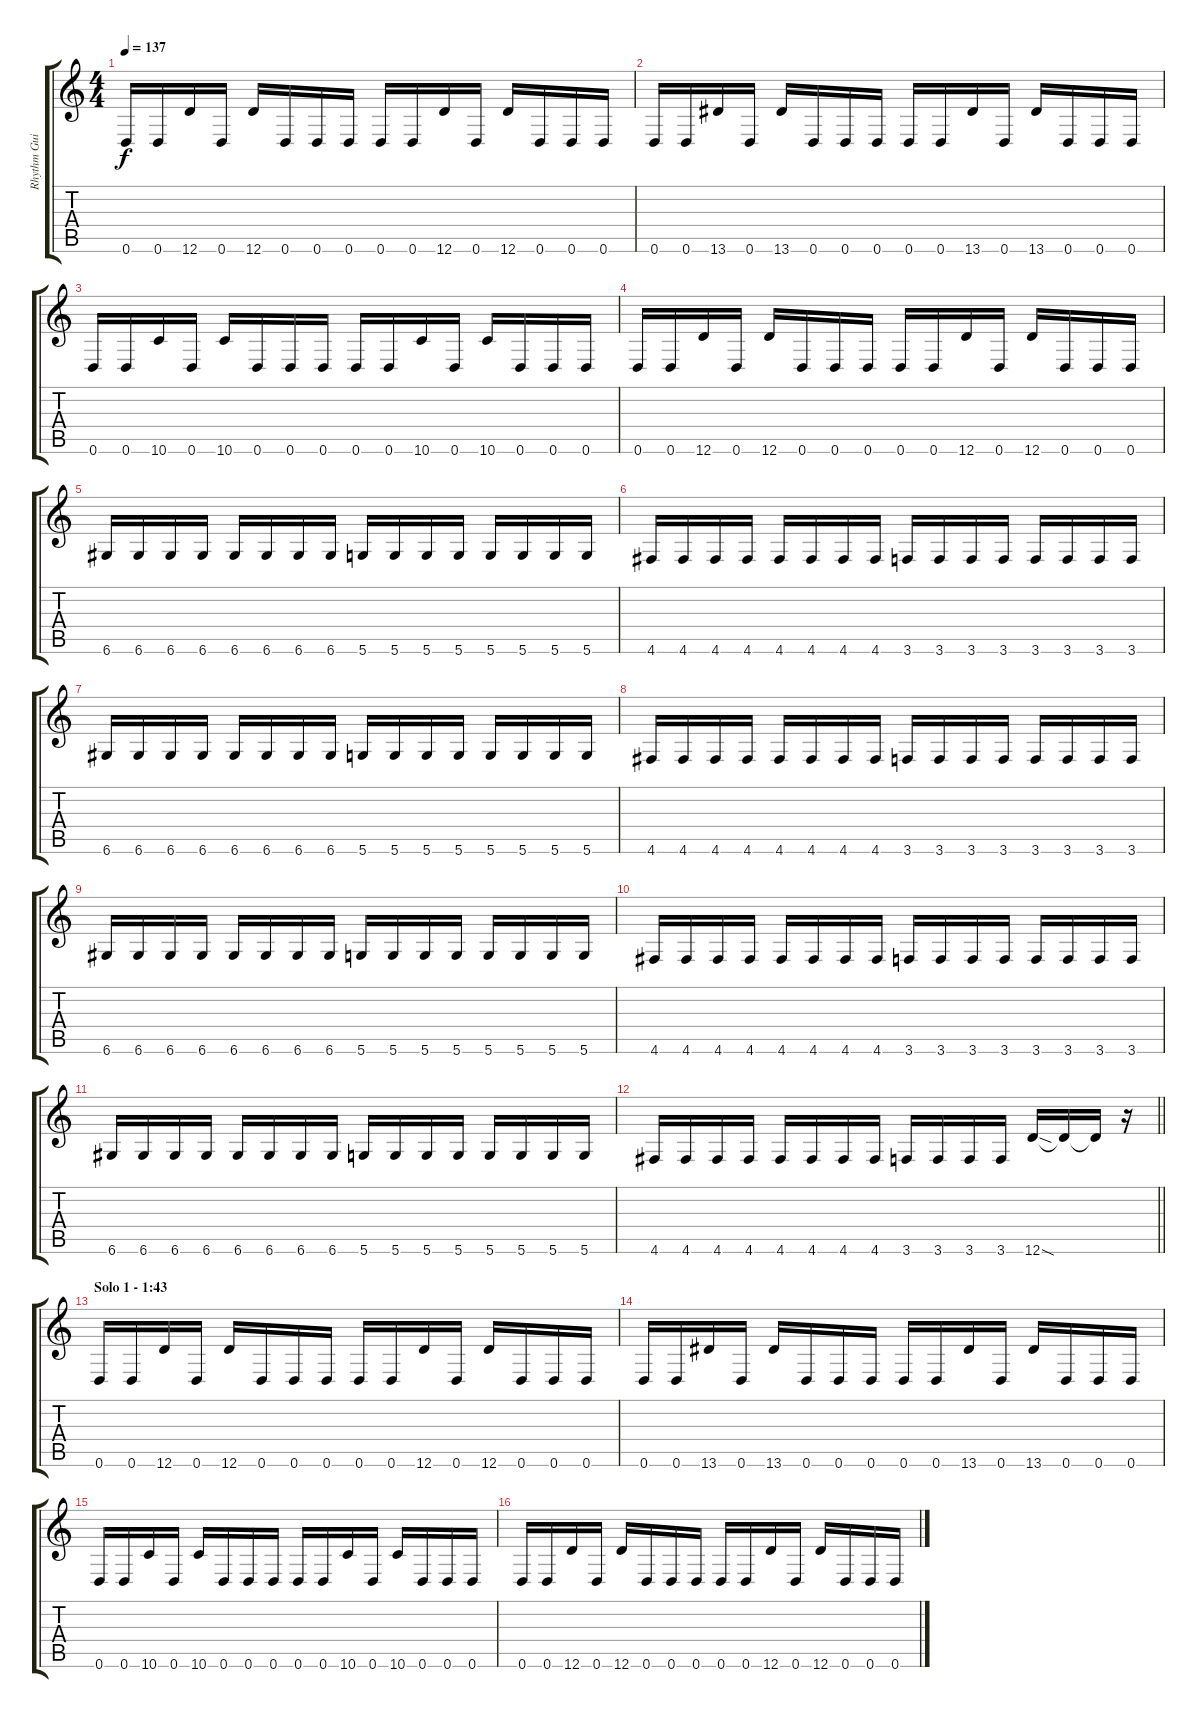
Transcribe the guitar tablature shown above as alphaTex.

\track ("Rhythm Guitar Left" "Rhythm Gui") {instrument overdrivenguitar}
\staff {score tabs}
\tuning (E4 B3 G3 D3 A2 D2) {hide}
\ts (4 4)
\tempo 137
\clef g2
\ks c
0.6.16{dy f} 0.6.16 12.6.16 0.6.16 12.6.16 0.6.16 0.6.16 0.6.16 0.6.16 0.6.16 12.6.16 0.6.16 12.6.16 0.6.16 0.6.16 0.6.16 |
0.6.16 0.6.16 13.6.16 0.6.16 13.6.16 0.6.16 0.6.16 0.6.16 0.6.16 0.6.16 13.6.16 0.6.16 13.6.16 0.6.16 0.6.16 0.6.16 |
0.6.16 0.6.16 10.6.16 0.6.16 10.6.16 0.6.16 0.6.16 0.6.16 0.6.16 0.6.16 10.6.16 0.6.16 10.6.16 0.6.16 0.6.16 0.6.16 |
0.6.16 0.6.16 12.6.16 0.6.16 12.6.16 0.6.16 0.6.16 0.6.16 0.6.16 0.6.16 12.6.16 0.6.16 12.6.16 0.6.16 0.6.16 0.6.16 |
6.6.16 6.6.16 6.6.16 6.6.16 6.6.16 6.6.16 6.6.16 6.6.16 5.6.16 5.6.16 5.6.16 5.6.16 5.6.16 5.6.16 5.6.16 5.6.16 |
4.6.16 4.6.16 4.6.16 4.6.16 4.6.16 4.6.16 4.6.16 4.6.16 3.6.16 3.6.16 3.6.16 3.6.16 3.6.16 3.6.16 3.6.16 3.6.16 |
6.6.16 6.6.16 6.6.16 6.6.16 6.6.16 6.6.16 6.6.16 6.6.16 5.6.16 5.6.16 5.6.16 5.6.16 5.6.16 5.6.16 5.6.16 5.6.16 |
4.6.16 4.6.16 4.6.16 4.6.16 4.6.16 4.6.16 4.6.16 4.6.16 3.6.16 3.6.16 3.6.16 3.6.16 3.6.16 3.6.16 3.6.16 3.6.16 |
6.6.16 6.6.16 6.6.16 6.6.16 6.6.16 6.6.16 6.6.16 6.6.16 5.6.16 5.6.16 5.6.16 5.6.16 5.6.16 5.6.16 5.6.16 5.6.16 |
4.6.16 4.6.16 4.6.16 4.6.16 4.6.16 4.6.16 4.6.16 4.6.16 3.6.16 3.6.16 3.6.16 3.6.16 3.6.16 3.6.16 3.6.16 3.6.16 |
6.6.16 6.6.16 6.6.16 6.6.16 6.6.16 6.6.16 6.6.16 6.6.16 5.6.16 5.6.16 5.6.16 5.6.16 5.6.16 5.6.16 5.6.16 5.6.16 |
\barLineRight lightlight
4.6.16 4.6.16 4.6.16 4.6.16 4.6.16 4.6.16 4.6.16 4.6.16 3.6.16 3.6.16 3.6.16 3.6.16 12.6{sod}.16 12.6{t}.16 12.6{t}.16 r.16 |
\section ("" "Solo 1 - 1:43")
0.6.16 0.6.16 12.6.16 0.6.16 12.6.16 0.6.16 0.6.16 0.6.16 0.6.16 0.6.16 12.6.16 0.6.16 12.6.16 0.6.16 0.6.16 0.6.16 |
0.6.16 0.6.16 13.6.16 0.6.16 13.6.16 0.6.16 0.6.16 0.6.16 0.6.16 0.6.16 13.6.16 0.6.16 13.6.16 0.6.16 0.6.16 0.6.16 |
0.6.16 0.6.16 10.6.16 0.6.16 10.6.16 0.6.16 0.6.16 0.6.16 0.6.16 0.6.16 10.6.16 0.6.16 10.6.16 0.6.16 0.6.16 0.6.16 |
0.6.16 0.6.16 12.6.16 0.6.16 12.6.16 0.6.16 0.6.16 0.6.16 0.6.16 0.6.16 12.6.16 0.6.16 12.6.16 0.6.16 0.6.16 0.6.16
